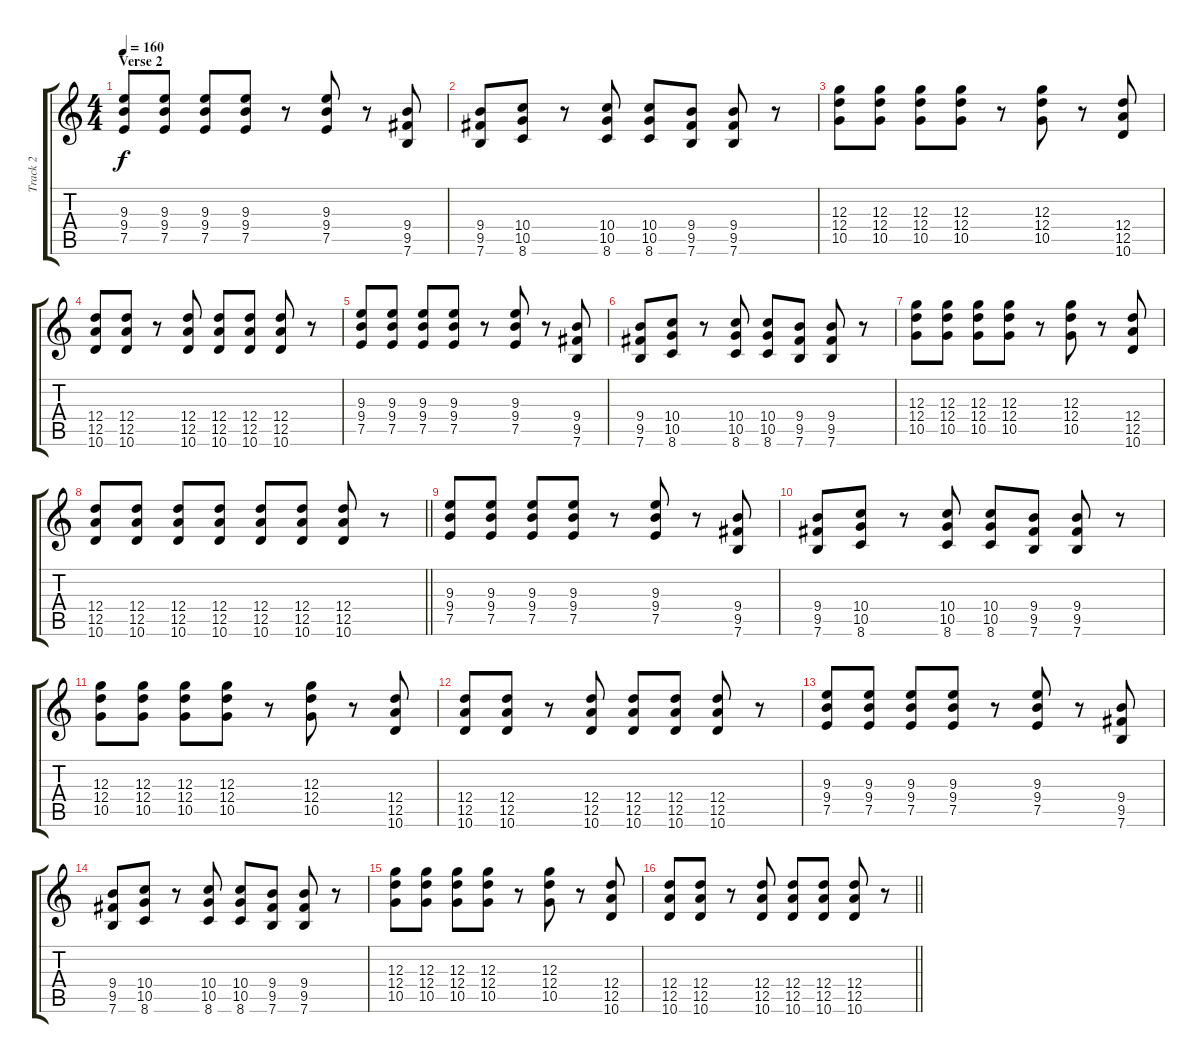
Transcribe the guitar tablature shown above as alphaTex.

\track ("Track 2" "Track 2") {instrument overdrivenguitar}
\staff {score tabs}
\tuning (E4 B3 G3 D3 A2 E2) {hide}
\ts (4 4)
\section ("" "Verse 2")
\tempo 160
\clef g2
\ks c
(9.3 9.4 7.5).8{dy f} (9.3 9.4 7.5).8 (9.3 9.4 7.5).8 (9.3 9.4 7.5).8 r.8 (9.3 9.4 7.5).8 r.8 (9.4 9.5 7.6).8 |
(9.4 9.5 7.6).8 (10.4 10.5 8.6).8 r.8 (10.4 10.5 8.6).8 (10.4 10.5 8.6).8 (9.4 9.5 7.6).8 (9.4 9.5 7.6).8 r.8 |
(12.3 12.4 10.5).8 (12.3 12.4 10.5).8 (12.3 12.4 10.5).8 (12.3 12.4 10.5).8 r.8 (12.3 12.4 10.5).8 r.8 (12.4 12.5 10.6).8 |
(12.4 12.5 10.6).8 (12.4 12.5 10.6).8 r.8 (12.4 12.5 10.6).8 (12.4 12.5 10.6).8 (12.4 12.5 10.6).8 (12.4 12.5 10.6).8 r.8 |
(9.3 9.4 7.5).8 (9.3 9.4 7.5).8 (9.3 9.4 7.5).8 (9.3 9.4 7.5).8 r.8 (9.3 9.4 7.5).8 r.8 (9.4 9.5 7.6).8 |
(9.4 9.5 7.6).8 (10.4 10.5 8.6).8 r.8 (10.4 10.5 8.6).8 (10.4 10.5 8.6).8 (9.4 9.5 7.6).8 (9.4 9.5 7.6).8 r.8 |
(12.3 12.4 10.5).8 (12.3 12.4 10.5).8 (12.3 12.4 10.5).8 (12.3 12.4 10.5).8 r.8 (12.3 12.4 10.5).8 r.8 (12.4 12.5 10.6).8 |
\barLineRight lightlight
(12.4 12.5 10.6).8 (12.4 12.5 10.6).8 (12.4 12.5 10.6).8 (12.4 12.5 10.6).8 (12.4 12.5 10.6).8 (12.4 12.5 10.6).8 (12.4 12.5 10.6).8 r.8 |
(9.3 9.4 7.5).8 (9.3 9.4 7.5).8 (9.3 9.4 7.5).8 (9.3 9.4 7.5).8 r.8 (9.3 9.4 7.5).8 r.8 (9.4 9.5 7.6).8 |
(9.4 9.5 7.6).8 (10.4 10.5 8.6).8 r.8 (10.4 10.5 8.6).8 (10.4 10.5 8.6).8 (9.4 9.5 7.6).8 (9.4 9.5 7.6).8 r.8 |
(12.3 12.4 10.5).8 (12.3 12.4 10.5).8 (12.3 12.4 10.5).8 (12.3 12.4 10.5).8 r.8 (12.3 12.4 10.5).8 r.8 (12.4 12.5 10.6).8 |
(12.4 12.5 10.6).8 (12.4 12.5 10.6).8 r.8 (12.4 12.5 10.6).8 (12.4 12.5 10.6).8 (12.4 12.5 10.6).8 (12.4 12.5 10.6).8 r.8 |
(9.3 9.4 7.5).8 (9.3 9.4 7.5).8 (9.3 9.4 7.5).8 (9.3 9.4 7.5).8 r.8 (9.3 9.4 7.5).8 r.8 (9.4 9.5 7.6).8 |
(9.4 9.5 7.6).8 (10.4 10.5 8.6).8 r.8 (10.4 10.5 8.6).8 (10.4 10.5 8.6).8 (9.4 9.5 7.6).8 (9.4 9.5 7.6).8 r.8 |
(12.3 12.4 10.5).8 (12.3 12.4 10.5).8 (12.3 12.4 10.5).8 (12.3 12.4 10.5).8 r.8 (12.3 12.4 10.5).8 r.8 (12.4 12.5 10.6).8 |
\barLineRight lightlight
(12.4 12.5 10.6).8 (12.4 12.5 10.6).8 r.8 (12.4 12.5 10.6).8 (12.4 12.5 10.6).8 (12.4 12.5 10.6).8 (12.4 12.5 10.6).8 r.8
